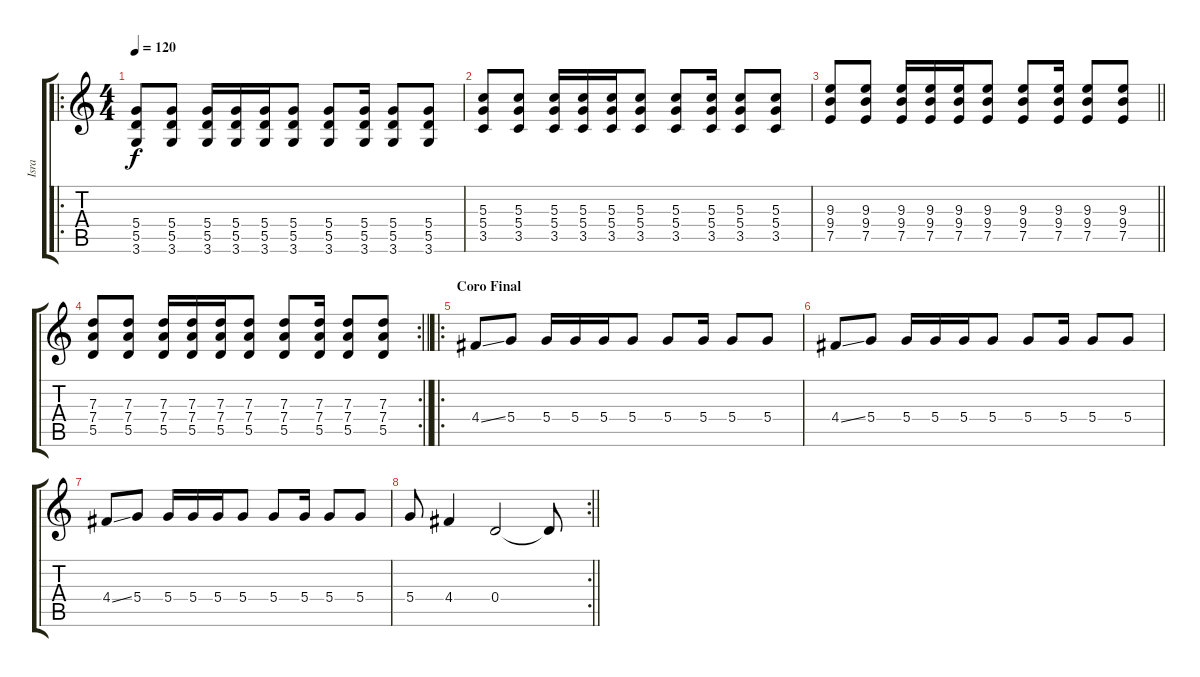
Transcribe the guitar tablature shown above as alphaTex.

\track ("Isra" "Isra") {instrument distortionguitar}
\staff {score tabs}
\tuning (E4 B3 G3 D3 A2 E2) {hide}
\ro
\ts (4 4)
\section ("" "")
\tempo 120
\clef g2
\ks c
(5.4 5.5 3.6).8{dy f} (5.4 5.5 3.6).8 (5.4 5.5 3.6).16 (5.4 5.5 3.6).16 (5.4 5.5 3.6).16 (5.4 5.5 3.6).8 (5.4 5.5 3.6).8 (5.4 5.5 3.6).16 (5.4 5.5 3.6).8 (5.4 5.5 3.6).8 |
(5.3 5.4 3.5).8 (5.3 5.4 3.5).8 (5.3 5.4 3.5).16 (5.3 5.4 3.5).16 (5.3 5.4 3.5).16 (5.3 5.4 3.5).8 (5.3 5.4 3.5).8 (5.3 5.4 3.5).16 (5.3 5.4 3.5).8 (5.3 5.4 3.5).8 |
\barLineRight lightlight
(9.3 9.4 7.5).8 (9.3 9.4 7.5).8 (9.3 9.4 7.5).16 (9.3 9.4 7.5).16 (9.3 9.4 7.5).16 (9.3 9.4 7.5).8 (9.3 9.4 7.5).8 (9.3 9.4 7.5).16 (9.3 9.4 7.5).8 (9.3 9.4 7.5).8 |
\rc 2
\barLineRight lightlight
(7.3 7.4 5.5).8 (7.3 7.4 5.5).8 (7.3 7.4 5.5).16 (7.3 7.4 5.5).16 (7.3 7.4 5.5).16 (7.3 7.4 5.5).8 (7.3 7.4 5.5).8 (7.3 7.4 5.5).16 (7.3 7.4 5.5).8 (7.3 7.4 5.5).8 |
\ro
\section ("" "Coro Final")
4.4{ss}.8 5.4.8 5.4.16 5.4.16 5.4.16 5.4.8 5.4.8 5.4.16 5.4.8 5.4.8 |
4.4{ss}.8 5.4.8 5.4.16 5.4.16 5.4.16 5.4.8 5.4.8 5.4.16 5.4.8 5.4.8 |
4.4{ss}.8 5.4.8 5.4.16 5.4.16 5.4.16 5.4.8 5.4.8 5.4.16 5.4.8 5.4.8 |
\rc 2
\barLineRight lightlight
5.4.8 4.4.4 0.4.2 0.4{t}.8
